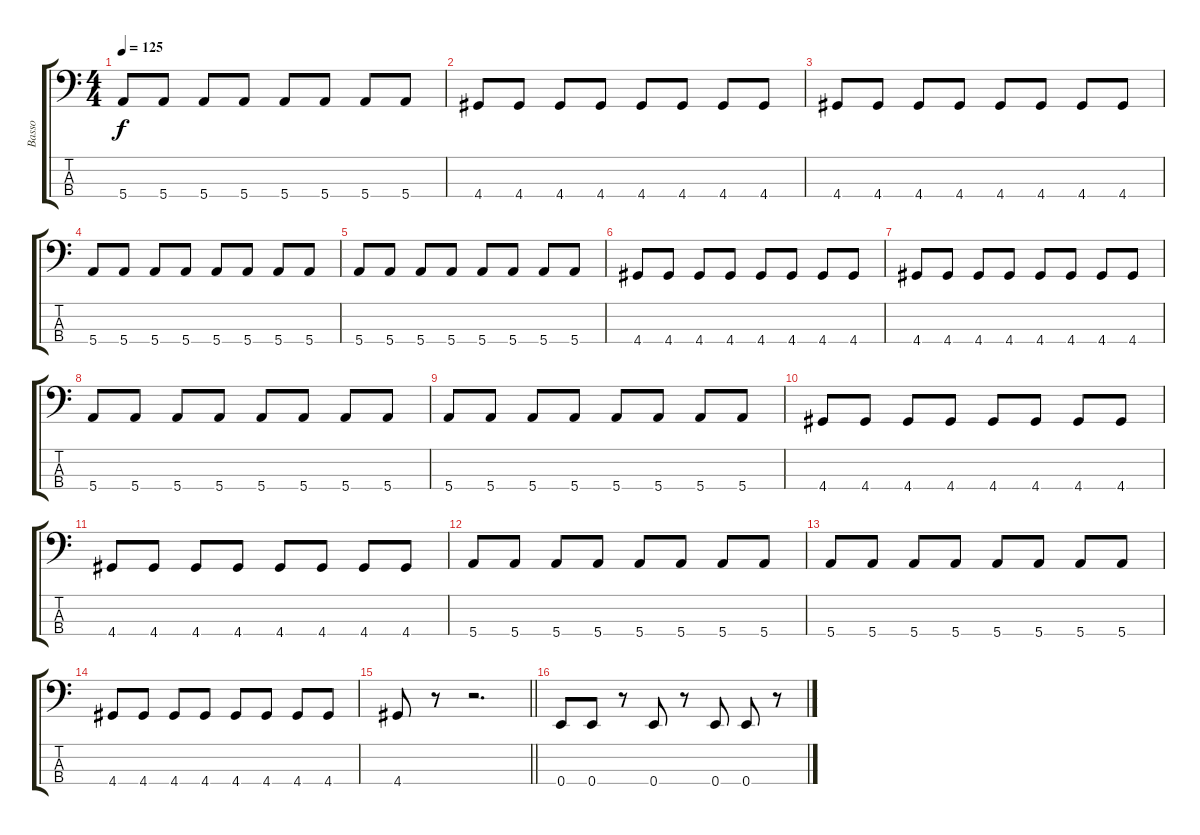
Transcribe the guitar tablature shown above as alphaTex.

\track ("Basso" "Basso") {instrument electricbassfinger}
\staff {score tabs}
\tuning (G2 D2 A1 E1) {hide}
\ts (4 4)
\tempo 125
\clef f4
\ks c
5.4.8{dy f} 5.4.8 5.4.8 5.4.8 5.4.8 5.4.8 5.4.8 5.4.8 |
4.4.8 4.4.8 4.4.8 4.4.8 4.4.8 4.4.8 4.4.8 4.4.8 |
4.4.8 4.4.8 4.4.8 4.4.8 4.4.8 4.4.8 4.4.8 4.4.8 |
5.4.8 5.4.8 5.4.8 5.4.8 5.4.8 5.4.8 5.4.8 5.4.8 |
5.4.8 5.4.8 5.4.8 5.4.8 5.4.8 5.4.8 5.4.8 5.4.8 |
4.4.8 4.4.8 4.4.8 4.4.8 4.4.8 4.4.8 4.4.8 4.4.8 |
4.4.8 4.4.8 4.4.8 4.4.8 4.4.8 4.4.8 4.4.8 4.4.8 |
5.4.8 5.4.8 5.4.8 5.4.8 5.4.8 5.4.8 5.4.8 5.4.8 |
5.4.8 5.4.8 5.4.8 5.4.8 5.4.8 5.4.8 5.4.8 5.4.8 |
4.4.8 4.4.8 4.4.8 4.4.8 4.4.8 4.4.8 4.4.8 4.4.8 |
4.4.8 4.4.8 4.4.8 4.4.8 4.4.8 4.4.8 4.4.8 4.4.8 |
5.4.8 5.4.8 5.4.8 5.4.8 5.4.8 5.4.8 5.4.8 5.4.8 |
5.4.8 5.4.8 5.4.8 5.4.8 5.4.8 5.4.8 5.4.8 5.4.8 |
4.4.8 4.4.8 4.4.8 4.4.8 4.4.8 4.4.8 4.4.8 4.4.8 |
\barLineRight lightlight
4.4.8 r.8 r.2{d} |
\section ("" "")
0.4.8 0.4.8 r.8 0.4.8 r.8 0.4.8 0.4.8 r.8
